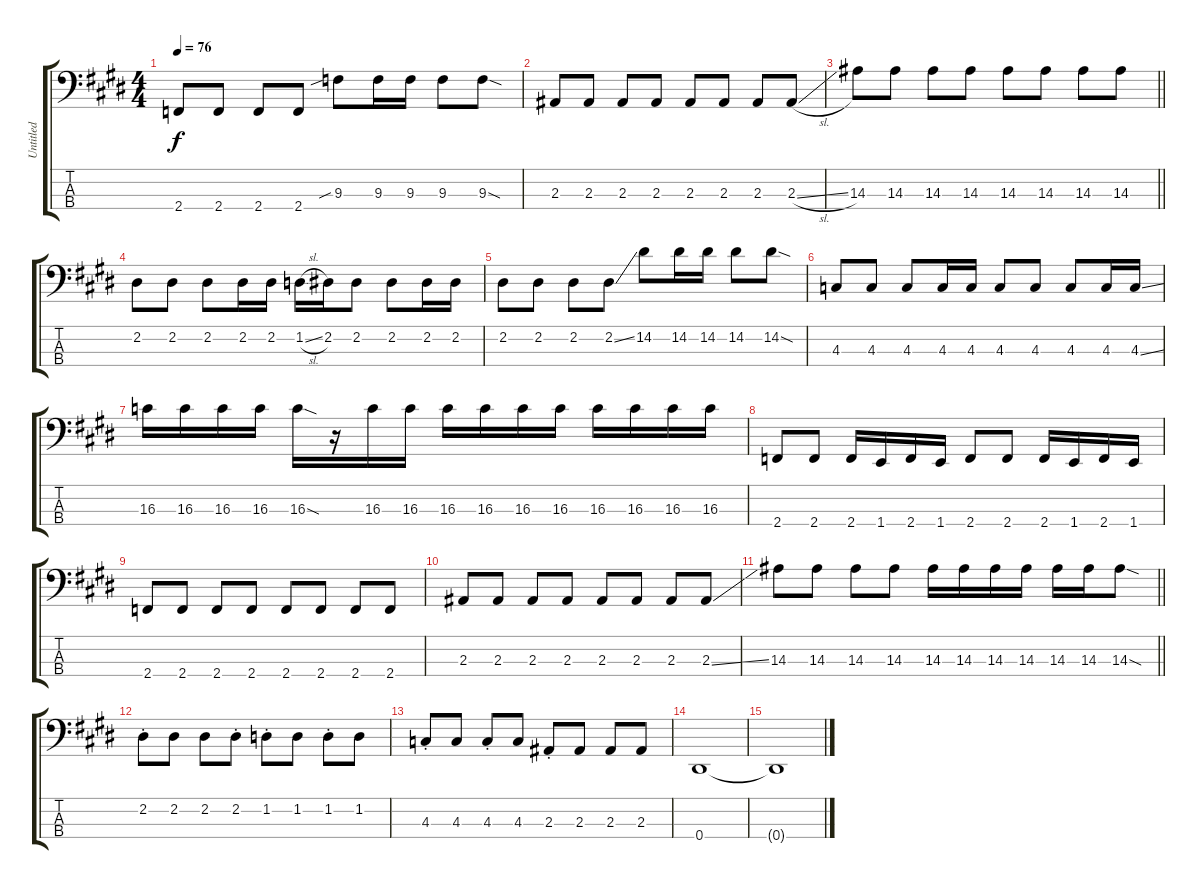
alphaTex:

\track ("Untitled" "Untitled") {instrument electricbasspick}
\staff {score tabs}
\tuning (Gb2 Db2 Ab1 Eb1) {hide}
\ts (4 4)
\tempo 76
\clef f4
\ks c#minor
2.4.8{dy f} 2.4.8 2.4.8 2.4.8 9.3{sib}.8 9.3.16 9.3.16 9.3.8 9.3{sod}.8 |
2.3.8 2.3.8 2.3.8 2.3.8 2.3.8 2.3.8 2.3.8 2.3{sl}.8 |
\barLineRight lightlight
14.3.8 14.3.8 14.3.8 14.3.8 14.3.8 14.3.8 14.3.8 14.3.8 |
\ks e
2.2.8 2.2.8 2.2.8 2.2.16 2.2.16 1.2{sl}.16 2.2.16 2.2.8 2.2.8 2.2.16 2.2.16 |
\ks c#minor
2.2.8 2.2.8 2.2.8 2.2{ss}.8 14.2.8 14.2.16 14.2.16 14.2.8 14.2{sod}.8 |
4.3.8 4.3.8 4.3.8 4.3.16 4.3.16 4.3.8 4.3.8 4.3.8 4.3.16 4.3{ss}.16 |
16.3.16 16.3.16 16.3.16 16.3.16 16.3{sod}.16 r.16 16.3.16 16.3.16 16.3.16 16.3.16 16.3.16 16.3.16 16.3.16 16.3.16 16.3.16 16.3.16 |
\ks e
2.4.8 2.4.8 2.4.16 1.4.16 2.4.16 1.4.16 2.4.8 2.4.8 2.4.16 1.4.16 2.4.16 1.4.16 |
\ks c#minor
2.4.8 2.4.8 2.4.8 2.4.8 2.4.8 2.4.8 2.4.8 2.4.8 |
2.3.8 2.3.8 2.3.8 2.3.8 2.3.8 2.3.8 2.3.8 2.3{ss}.8 |
\barLineRight lightlight
14.3.8 14.3.8 14.3.8 14.3.8 14.3.16 14.3.16 14.3.16 14.3.16 14.3.16 14.3.16 14.3{sod}.8 |
\ks e
2.2{st}.8 2.2.8 2.2.8 2.2{st}.8 1.2{st}.8 1.2.8 1.2{st}.8 1.2.8 |
\ks c#minor
4.3{st}.8 4.3.8 4.3{st}.8 4.3.8 2.3{st}.8 2.3.8 2.3.8 2.3.8 |
0.4.1 |
0.4{t}.1
